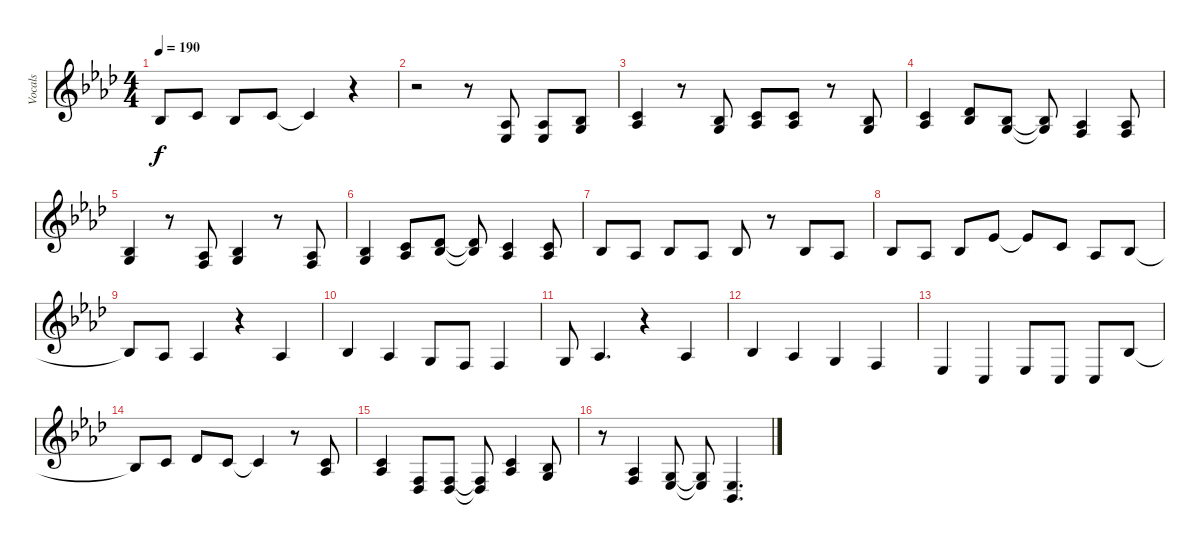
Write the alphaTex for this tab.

\track ("Vocals" "Vocals") {instrument flute}
\staff {score}
\tuning (E4 B3 G3 D3 A2 D2) {hide}
\ts (4 4)
\tempo 190
\clef g2
\ks ab
3.3{t}.8{dy f} 1.2.8 3.3.8 1.2.8 1.2{t}.4 r.4 |
r.2 r.8 (1.3 1.4).8 (1.3 1.4).8 (3.3 5.4).8 |
(1.2 1.3).4 r.8 (3.3 5.4).8 (1.2 1.3).8 (1.2 1.3).8 r.8 (3.3 5.4).8 |
(1.2 1.3).4 (2.2 3.3).8 (3.3 5.4).8 (3.3{t} 5.4{t}).8 (1.3 3.4).4 (1.3 3.4).8 |
(3.3 5.4).4 r.8 (1.3 3.4).8 (3.3 5.4).4 r.8 (1.3 3.4).8 |
(3.3 5.4).4 (1.2 1.3).8 (2.2 3.3).8 (2.2{t} 3.3{t}).8 (1.2 1.3).4 (1.2 1.3).8 |
3.3.8 1.3.8 3.3.8 1.3.8 3.3.8 r.8 3.3.8 1.3.8 |
3.3.8 1.3.8 3.3.8 13.4.8 13.4{t}.8 1.2.8 1.3.8 3.3.8 |
3.3{t}.8 1.3.8 1.3.4 r.4 1.3.4 |
3.3.4 1.3.4 0.3.8 3.4.8 3.4.4 |
0.3.8 1.3.4{d} r.4 1.3.4 |
3.3.4 1.3.4 0.3.4 3.4.4 |
1.4.4 3.5.4 1.4.8 3.5.8 3.5.8 3.3.8 |
3.3{t}.8 1.2.8 2.2.8 1.2.8 1.2{t}.4 r.8 (1.2 1.3).8 |
(1.2 1.3).4 (3.4 4.5).8 (3.4 4.5).8 (3.4{t} 4.5{t}).8 (1.2 1.3).4 (3.3 5.4).8 |
r.8 (1.3 3.4).4 (0.3 1.4).8 (0.3{t} 1.4{t}).8 (1.4 1.5).4{d}
